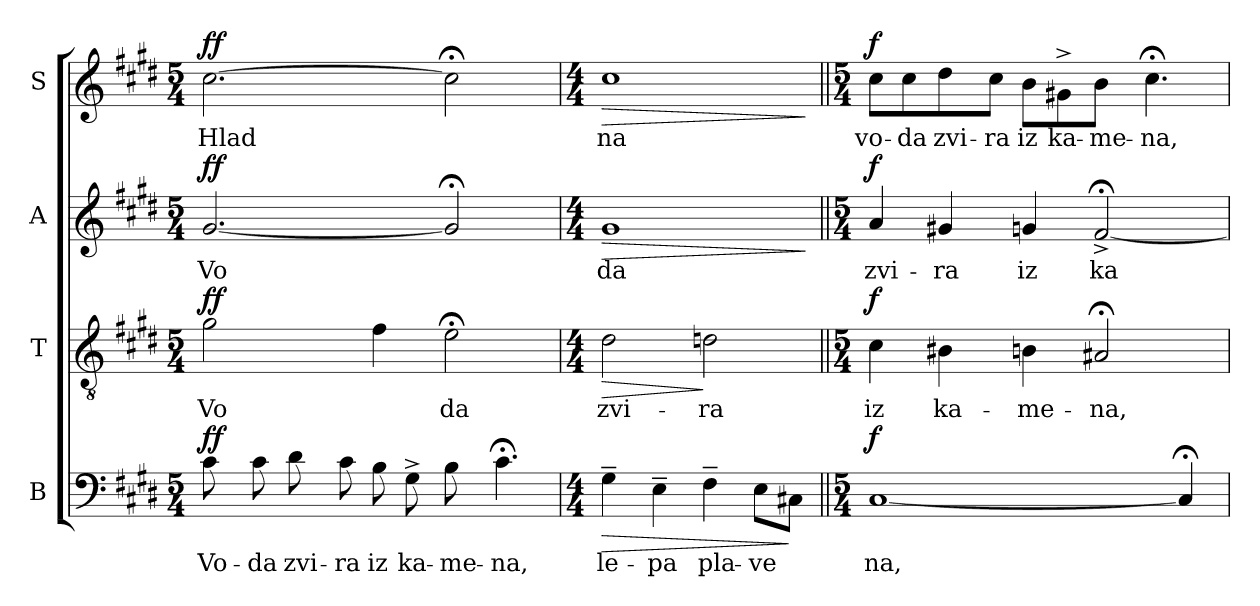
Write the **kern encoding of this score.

**kern	**text	**dynam	**kern	**text	**dynam	**kern	**text	**dynam	**kern	**text	**dynam
*part4	*part4	*part4	*part3	*part3	*part3	*part2	*part2	*part2	*part1	*part1	*part1
*staff4	*staff4	*staff4	*staff3	*staff3	*staff3	*staff2	*staff2	*staff2	*staff1	*staff1	*staff1
*I"B	*	*	*I"T	*	*	*I"A	*	*	*I"S	*	*
!!LO:PB:g=z
*stria5	*	*	*stria5	*	*	*stria5	*	*	*stria5	*	*
*clefF4	*	*	*clefGv2	*	*	*clefG2	*	*	*clefG2	*	*
*k[f#c#g#d#]	*	*	*k[f#c#g#d#]	*	*	*k[f#c#g#d#]	*	*	*k[f#c#g#d#]	*	*
*E:	*	*	*E:	*	*	*E:	*	*	*E:	*	*
*M5/4	*	*	*M5/4	*	*	*M5/4	*	*	*M5/4	*	*
=1	=1	=1	=1	=1	=1	=1	=1	=1	=1	=1	=1
!	!LO:LY:b	!LO:DY:a	!	!LO:LY:b:cj	!LO:DY:a	!	!LO:LY:b:cj	!LO:DY:a	!	!LO:LY:b:cj	!LO:DY:a
8c#\	Vo-	ff	2g#\	Vo-	ff	[<2.g#/	Vo-	ff	[>2.cc#\	Hlad-	ff
!	!LO:LY:b	!	!	!	!	!	!	!	!	!	!
8c#\	-da	.	.	.	.	.	.	.	.	.	.
!	!LO:LY:b	!	!	!	!	!	!	!	!	!	!
8d#\	zvi-	.	.	.	.	.	.	.	.	.	.
!	!LO:LY:b	!	!	!	!	!	!	!	!	!	!
8c#\	-ra	.	.	.	.	.	.	.	.	.	.
!	!LO:LY:b	!	!	!LO:LY:b:cj	!	!	!	!	!	!	!
8B\	iz	.	4f#\	--	.	.	.	.	.	.	.
!	!LO:LY:b	!	!	!	!	!	!	!	!	!	!
8G#^>\	ka-	.	.	.	.	.	.	.	.	.	.
!	!LO:LY:b	!	!	!LO:LY:b:cj	!	!	!LO:LY:b:cj	!	!	!LO:LY:b:cj	!
8B\	-me-	.	2e;<\	-da	.	2g#;</]	--	.	2cc#;<\]	--	.
!	!LO:LY:b	!	!	!	!	!	!	!	!	!	!
4.c#;<\	-na,	.	.	.	.	.	.	.	.	.	.
=2	=2	=2	=2	=2	=2	=2	=2	=2	=2	=2	=2
*M4/4	*	*	*M4/4	*	*	*M4/4	*	*	*M4/4	*	*
!	!LO:LY:b	!LO:HP:b	!	!LO:LY:b:cj	!LO:HP:b	!	!LO:LY:b:cj	!LO:HP:b	!	!LO:LY:b:cj	!LO:HP:b
4G#~>\	le-	>	2d#\	zvi-	>	1g#	-da	>	1cc#	-na	>
!	!LO:LY:b	!	!	!	!	!	!	!	!	!	!
4E~>\	-pa	.	.	.	.	.	.	.	.	.	.
!	!LO:LY:b	!	!	!LO:LY:b:cj	!	!	!	!	!	!	!
4F#~>\	pla-	.	2dn\	-ra	]	.	.	.	.	.	.
!	!LO:LY:b	!	!	!	!	!	!	!	!	!	!
8E\L	-ve-	.	.	.	.	.	.	.	.	.	.
!	!LO:LY:b	!	!	!	!	!	!	!	!	!	!
8C#X\J	--	]	.	.	.	.	.	.	.	.	.
.	.	.	.	.	.	.	.	]	.	.	]
=3||	=3||	=3||	=3||	=3||	=3||	=3||	=3||	=3||	=3||	=3||	=3||
*M5/4	*	*	*M5/4	*	*	*M5/4	*	*	*M5/4	*	*
!	!LO:LY:b	!LO:DY:a	!	!LO:LY:b:cj	!LO:DY:a	!	!LO:LY:b:cj	!LO:DY:a	!	!LO:LY:b:cj	!LO:DY:a
[<1C#	-na,	f	4c#\	iz	f	4a/	zvi-	f	8cc#\L	vo-	f
!	!	!	!	!	!	!	!	!	!	!LO:LY:b:cj	!
.	.	.	.	.	.	.	.	.	8cc#\	-da	.
!	!	!	!	!LO:LY:b:cj	!	!	!LO:LY:b:cj	!	!	!LO:LY:b:cj	!
.	.	.	4B#X\	ka-	.	4g#X/	-ra	.	8dd#\	zvi-	.
!	!	!	!	!	!	!	!	!	!	!LO:LY:b:cj	!
.	.	.	.	.	.	.	.	.	8cc#\J	-ra	.
!	!	!	!	!LO:LY:b:cj	!	!	!LO:LY:b:cj	!	!	!LO:LY:b:cj	!
.	.	.	4Bn\	-me-	.	4gn/	iz	.	8b\L	iz	.
!	!	!	!	!	!	!	!	!	!	!LO:LY:b:cj	!
.	.	.	.	.	.	.	.	.	8g#X^>\	ka-	.
!	!	!	!	!LO:LY:b:cj	!	!	!LO:LY:b:cj	!	!	!LO:LY:b:cj	!
.	.	.	2A#X;</	-na,	.	[<2f#;<^>/	ka-	.	8b\J	-me-	.
!	!	!	!	!	!	!	!	!	!	!LO:LY:b:cj	!
.	.	.	.	.	.	.	.	.	4.cc#;<\	-na,	.
!	!LO:LY:b	!	!	!	!	!	!	!	!	!	!
4C#;</]	.	.	.	.	.	.	.	.	.	.	.
=	=	=	=	=	=	=	=	=	=	=	=
*-	*-	*-	*-	*-	*-	*-	*-	*-	*-	*-	*-
